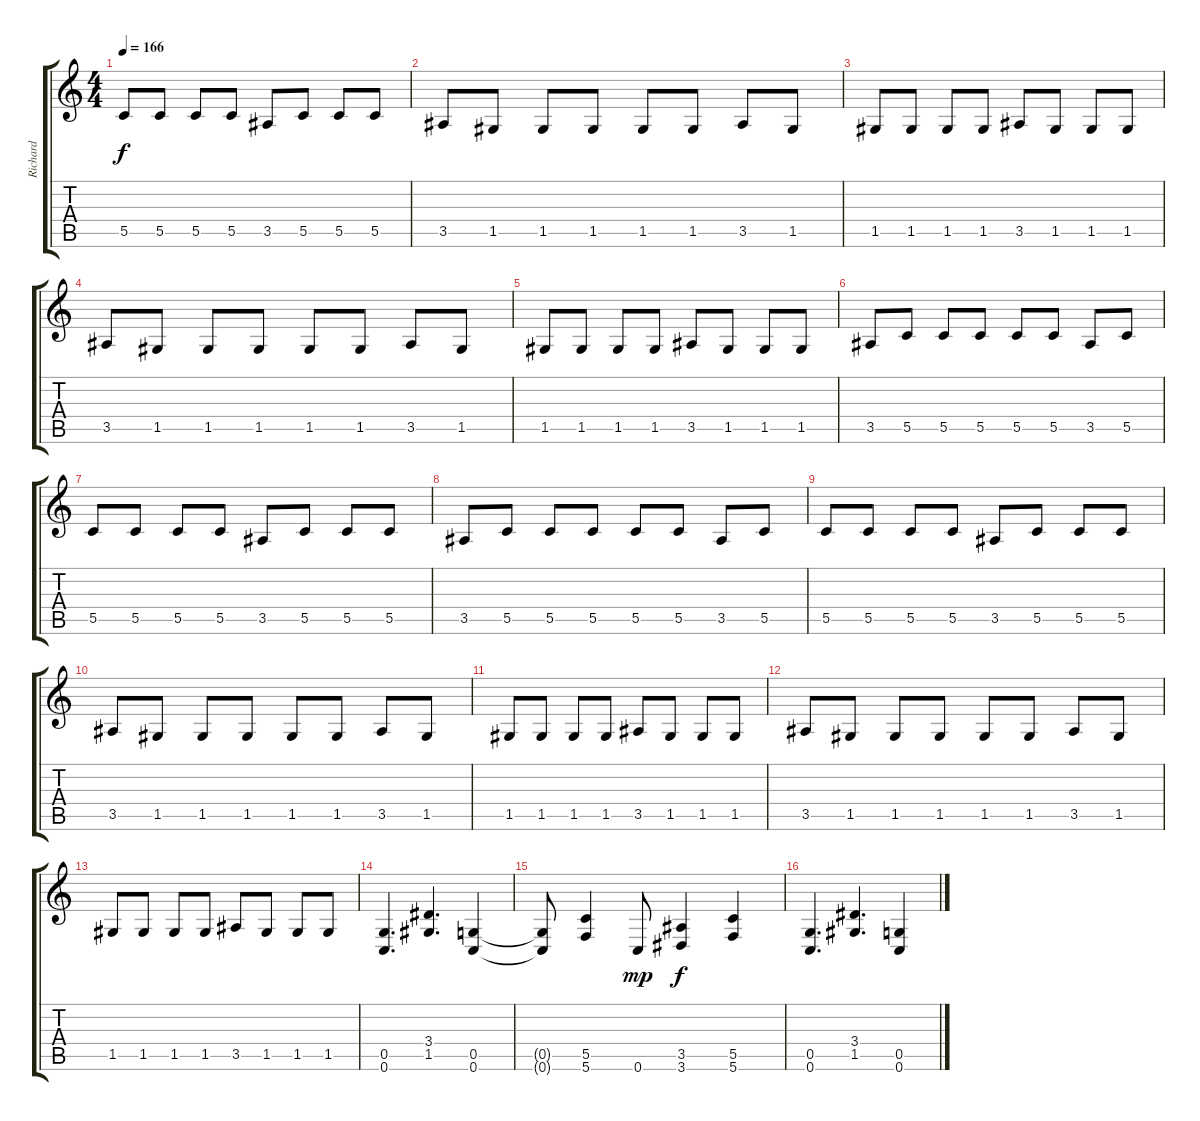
\track ("Richard" "Richard") {instrument distortionguitar}
\staff {score tabs}
\tuning (D4 A3 F3 C3 G2 C2) {hide}
\ts (4 4)
\tempo 166
\clef g2
\ks c
5.5.8{dy f} 5.5.8 5.5.8 5.5.8 3.5.8 5.5.8 5.5.8 5.5.8 |
3.5.8 1.5.8 1.5.8 1.5.8 1.5.8 1.5.8 3.5.8 1.5.8 |
1.5.8 1.5.8 1.5.8 1.5.8 3.5.8 1.5.8 1.5.8 1.5.8 |
3.5.8 1.5.8 1.5.8 1.5.8 1.5.8 1.5.8 3.5.8 1.5.8 |
1.5.8 1.5.8 1.5.8 1.5.8 3.5.8 1.5.8 1.5.8 1.5.8 |
3.5.8 5.5.8 5.5.8 5.5.8 5.5.8 5.5.8 3.5.8 5.5.8 |
5.5.8 5.5.8 5.5.8 5.5.8 3.5.8 5.5.8 5.5.8 5.5.8 |
3.5.8 5.5.8 5.5.8 5.5.8 5.5.8 5.5.8 3.5.8 5.5.8 |
5.5.8 5.5.8 5.5.8 5.5.8 3.5.8 5.5.8 5.5.8 5.5.8 |
3.5.8 1.5.8 1.5.8 1.5.8 1.5.8 1.5.8 3.5.8 1.5.8 |
1.5.8 1.5.8 1.5.8 1.5.8 3.5.8 1.5.8 1.5.8 1.5.8 |
3.5.8 1.5.8 1.5.8 1.5.8 1.5.8 1.5.8 3.5.8 1.5.8 |
1.5.8 1.5.8 1.5.8 1.5.8 3.5.8 1.5.8 1.5.8 1.5.8 |
(0.5 0.6).4{d} (3.4 1.5).4{d} (0.5 0.6).4 |
(0.5{t} 0.6{t}).8 (5.5 5.6).4 0.6.8{dy mp} (3.5 3.6).4{dy f} (5.5 5.6).4 |
(0.5 0.6).4{d} (3.4 1.5).4{d} (0.5 0.6).4
